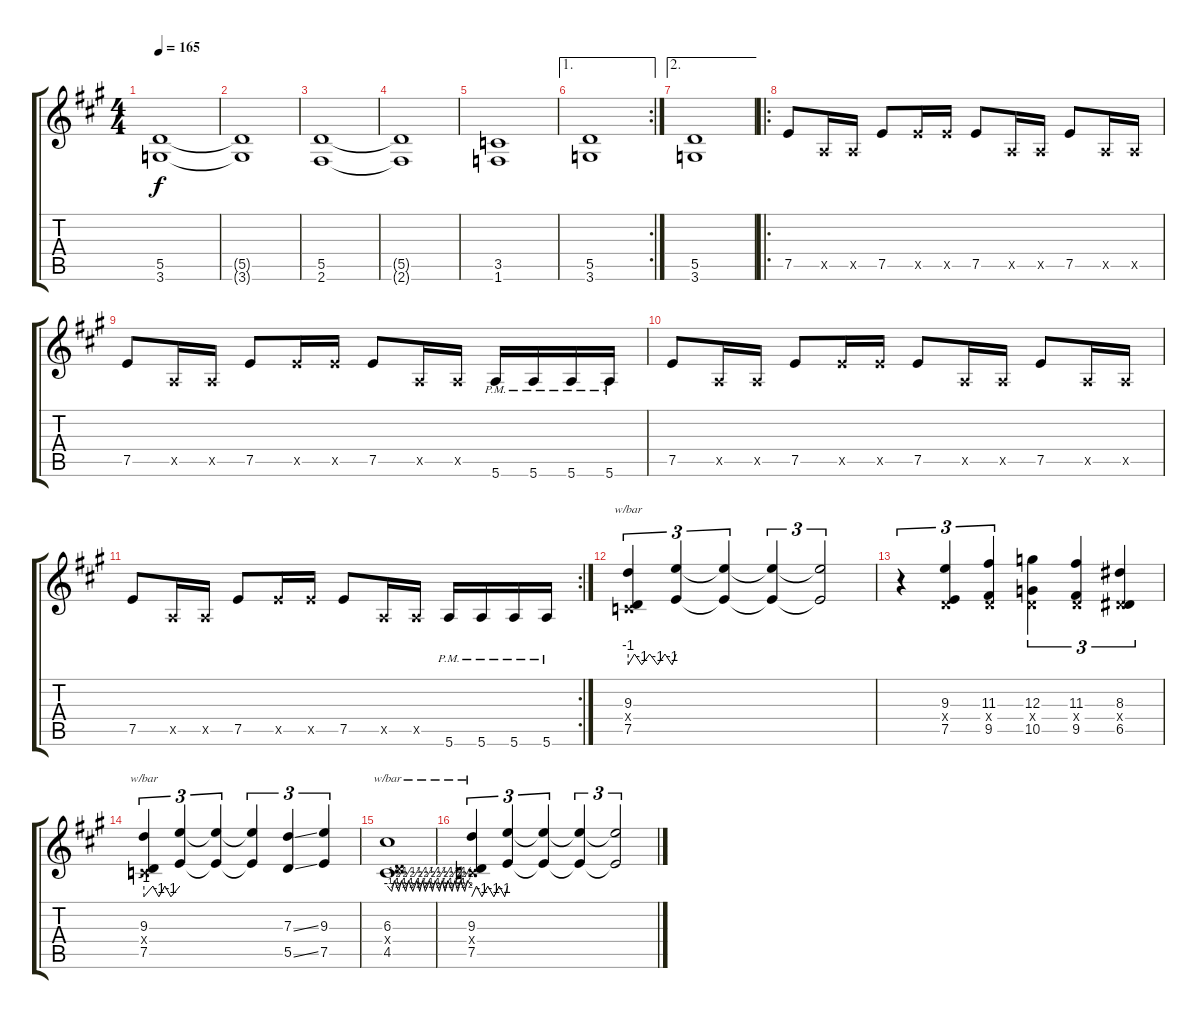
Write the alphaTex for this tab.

\track "" {instrument distortionguitar}
\staff {score tabs}
\tuning (E4 B3 G3 D3 A2 E2) {hide}
\ts (4 4)
\tempo 165
\clef g2
\ks a
(5.5 3.6).1{dy f} |
(5.5{t} 3.6{t}).1 |
(5.5 2.6).1 |
(5.5{t} 2.6{t}).1 |
(3.5 1.6).1 |
\ae 1
\rc 2
(5.5 3.6).1 |
\ae 2
(5.5 3.6).1 |
\ro
7.5.8 0.5{x}.16 0.5{x}.16 7.5.8 7.5{x}.16 7.5{x}.16 7.5.8 0.5{x}.16 0.5{x}.16 7.5.8 0.5{x}.16 0.5{x}.16 |
7.5.8 0.5{x}.16 0.5{x}.16 7.5.8 7.5{x}.16 7.5{x}.16 7.5.8 0.5{x}.16 0.5{x}.16 5.6{pm}.16 5.6{pm}.16 5.6{pm}.16 5.6{pm}.16 |
7.5.8 0.5{x}.16 0.5{x}.16 7.5.8 7.5{x}.16 7.5{x}.16 7.5.8 0.5{x}.16 0.5{x}.16 7.5.8 0.5{x}.16 0.5{x}.16 |
\rc 2
7.5.8 0.5{x}.16 0.5{x}.16 7.5.8 7.5{x}.16 7.5{x}.16 7.5.8 0.5{x}.16 0.5{x}.16 5.6{pm}.16 5.6{pm}.16 5.6{pm}.16 5.6{pm}.16 |
(9.3 0.4{x} 7.5).4{tu (3 2) tbe (custom default 0 -4 8 0 17 -4 27 0 37 -4 46 0 55 -4 60 0)} (9.3{t} 7.5{t}).4{tu (3 2)} (9.3{t} 7.5{t}).4{tu (3 2)} (9.3{t} 7.5{t}).4{tu (3 2)} (9.3{t} 7.5{t}).2{tu (3 2)} |
r.4{tu (3 2)} (9.3 0.4{x} 7.5).4{tu (3 2)} (11.3 0.4{x} 9.5).4{tu (3 2)} (12.3 0.4{x} 10.5).4{tu (3 2)} (11.3 0.4{x} 9.5).4{tu (3 2)} (8.3 0.4{x} 6.5).4{tu (3 2)} |
(9.3 0.4{x} 7.5).4{tu (3 2) tbe (custom default 0 -4 15 0 25 -4 35 0 45 -4 60 0)} (9.3{t} 7.5{t}).4{tu (3 2)} (9.3{t} 7.5{t}).4{tu (3 2)} (9.3{t} 7.5{t}).4{tu (3 2)} (7.3{ss} 5.5{ss}).4{tu (3 2)} (9.3 7.5).4{tu (3 2)} |
(6.3 0.4{x} 4.5).1{tbe (custom default 0 0 3 -2 5 2 8 -2 10 2 13 -2 15 2 18 -2 21 2 23 -2 25 2 27 -2 30 2 32 -2 34 2 37 -2 39 2 41 -2 43 2 46 -2 48 2 50 -2 52 2 55 -2 57 2 60 0)} |
(9.3 0.4{x} 7.5).4{tu (3 2) tbe (custom default 0 -4 8 0 17 -4 27 0 37 -4 46 0 55 -4 60 0)} (9.3{t} 7.5{t}).4{tu (3 2)} (9.3{t} 7.5{t}).4{tu (3 2)} (9.3{t} 7.5{t}).4{tu (3 2)} (9.3{t} 7.5{t}).2{tu (3 2)}
